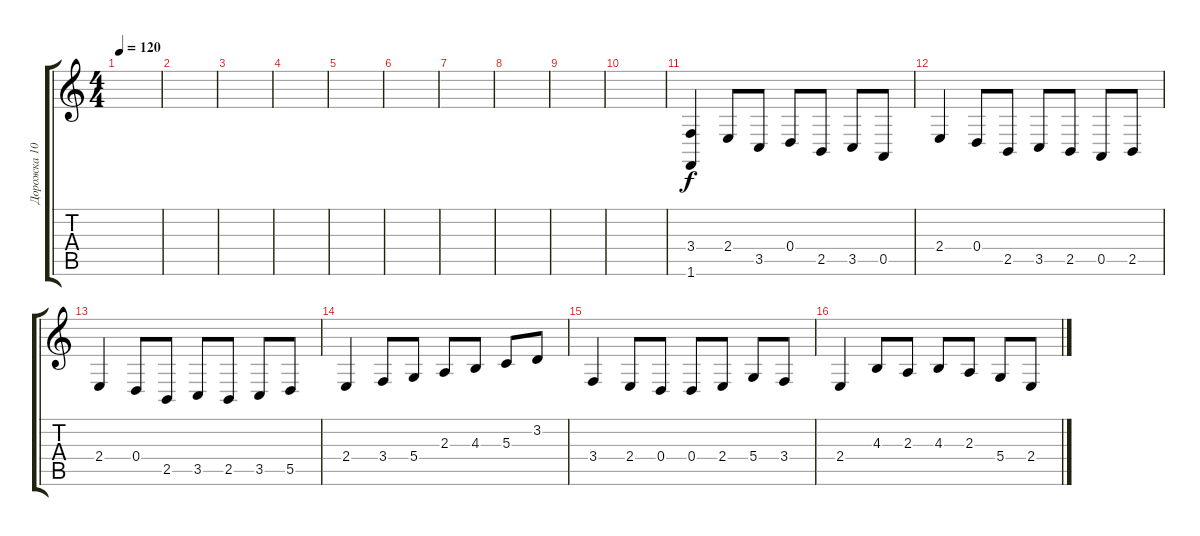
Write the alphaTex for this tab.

\track ("Дорожка 10" "Дорожка 10") {instrument tubularbells}
\staff {score tabs}
\tuning (E4 B3 G3 D3 A2 E2) {hide}
\ts (4 4)
\tempo 120
\clef g2
\ks c
|
|
|
|
|
|
|
|
|
|
(3.4 1.6).4 2.4.8 3.5.8 0.4.8 2.5.8 3.5.8 0.5.8 |
2.4.4 0.4.8 2.5.8 3.5.8 2.5.8 0.5.8 2.5.8 |
2.4.4 0.4.8 2.5.8 3.5.8 2.5.8 3.5.8 5.5.8 |
2.4.4 3.4.8 5.4.8 2.3.8 4.3.8 5.3.8 3.2.8 |
3.4.4 2.4.8 0.4.8 0.4.8 2.4.8 5.4.8 3.4.8 |
2.4.4 4.3.8 2.3.8 4.3.8 2.3.8 5.4.8 2.4.8
